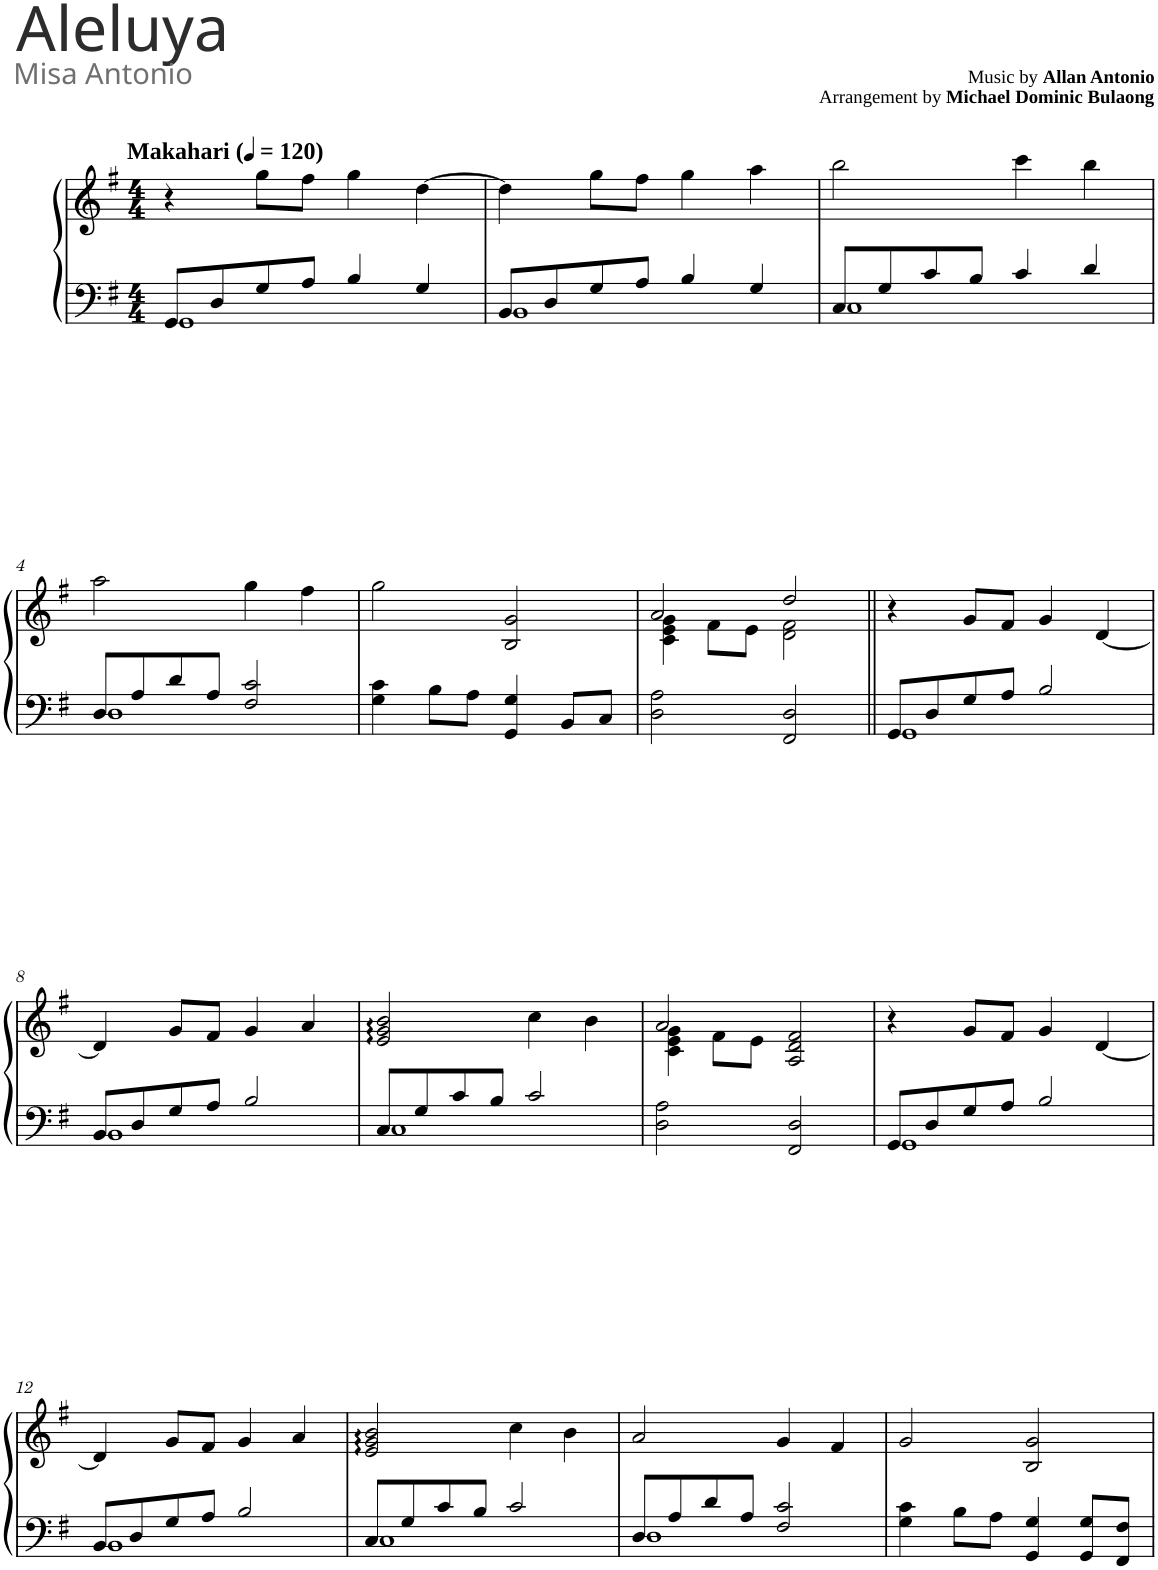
**kern	**kern
*part1	*part1
*staff2	*staff1
*I"Piano	*
*I'Pno.	*
*clefF4	*clefG2
*k[f#]	*k[f#]
*M4/4	*M4/4
*MM120	*MM120
=1	=1
*^	*
!	!	!LO:TX:a:B:t=Makahari
8GG/L	1GG	4r
8D/	.	.
8G/	.	8gg\L
8A/J	.	8ff#\J
4B/	.	4gg\
4G/	.	[4dd\
=2	=2	=2
8BB/L	1BB	4dd\]
8D/	.	.
8G/	.	8gg\L
8A/J	.	8ff#\J
4B/	.	4gg\
4G/	.	4aa\
=3	=3	=3
8C/L	1C	2bb\
8G/	.	.
8c/	.	.
8B/J	.	.
4c/	.	4ccc\
4d/	.	4bb\
!!LO:LB:g=z
=4	=4	=4
8D/L	1D	2aa\
8A/	.	.
8d/	.	.
8A/J	.	.
2F#/ 2c/	.	4gg\
.	.	4ff#\
*v	*v	*
=5	=5
4G\ 4c\	2gg\
8B\L	.
8A\J	.
4GG/ 4G/	2B/ 2g/
8BB/L	.
8C/J	.
=6	=6
*	*^
2D\ 2A\	2a/	4c\ 4e\ 4g\
.	.	8f#\L
.	.	8e\J
2FF#/ 2D/	2dd/	2d\ 2f#\
*	*v	*v
=7||	=7||
*^	*
8GG/L	1GG	4r
8D/	.	.
8G/	.	8g/L
8A/J	.	8f#/J
2B/	.	4g/
.	.	[4d/
!!LO:LB:g=z
=8	=8	=8
8BB/L	1BB	4d/]
8D/	.	.
8G/	.	8g/L
8A/J	.	8f#/J
2B/	.	4g/
.	.	4a/
=9	=9	=9
8C/L	1C	2e/:: 2g/:: 2b/::
8G/	.	.
8c/	.	.
8B/J	.	.
2c/	.	4cc\
.	.	4b\
*v	*v	*
=10	=10
*	*^
2D\ 2A\	2a/	4c\ 4e\ 4g\
.	.	8f#\L
.	.	8e\J
2FF#/ 2D/	2A/ 2d/ 2f#/	2ryy
*	*v	*v
=11	=11
*^	*
8GG/L	1GG	4r
8D/	.	.
8G/	.	8g/L
8A/J	.	8f#/J
2B/	.	4g/
.	.	[4d/
!!LO:LB:g=z
=12	=12	=12
8BB/L	1BB	4d/]
8D/	.	.
8G/	.	8g/L
8A/J	.	8f#/J
2B/	.	4g/
.	.	4a/
=13	=13	=13
8C/L	1C	2e/:: 2g/:: 2b/::
8G/	.	.
8c/	.	.
8B/J	.	.
2c/	.	4cc\
.	.	4b\
=14	=14	=14
8D/L	1D	2a/
8A/	.	.
8d/	.	.
8A/J	.	.
2F#/ 2c/	.	4g/
.	.	4f#/
*v	*v	*
=15	=15
4G\ 4c\	2g/
8B\L	.
8A\J	.
4GG/ 4G/	2B/ 2g/
8GG/ 8G/L	.
8FF#/ 8F#/J	.
=	=
*-	*-
